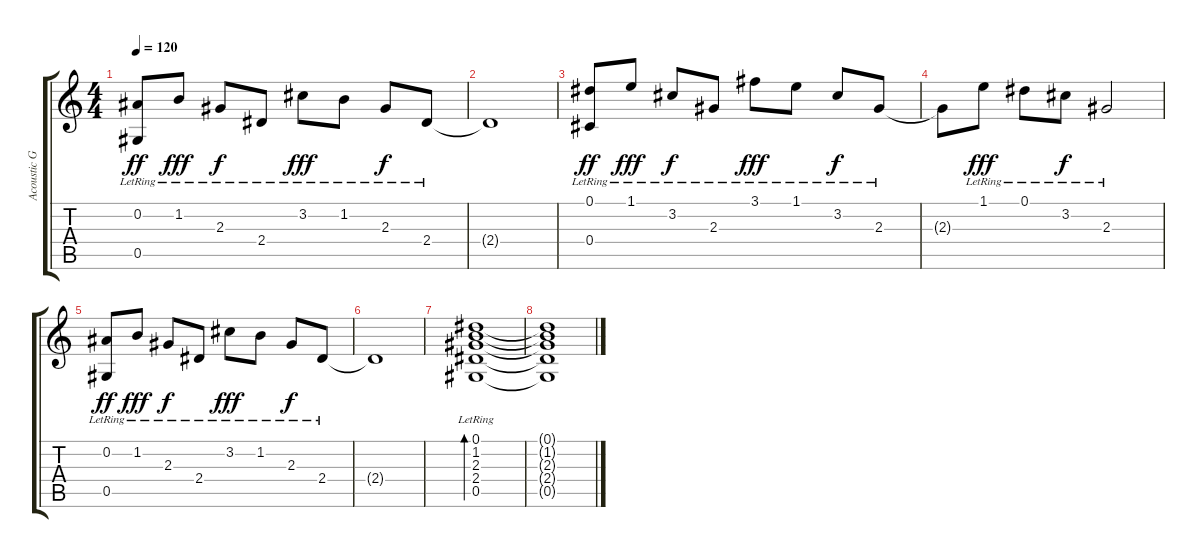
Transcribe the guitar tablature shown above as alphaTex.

\track ("Acoustic Guitar I" "Acoustic G") {instrument acousticguitarsteel}
\staff {score tabs}
\tuning (Eb4 Bb3 Gb3 Db3 Ab2 Eb2) {hide}
\ts (4 4)
\tempo 120
\clef g2
\ks c
(0.2{lr} 0.5{lr}).8{dy ff} 1.2{lr}.8{dy fff} 2.3{lr}.8{dy f} 2.4{lr}.8 3.2{lr}.8{dy fff} 1.2{lr}.8 2.3{lr}.8{dy f} 2.4{lr}.8 |
2.4{t}.1 |
(0.1{lr} 0.4{lr}).8{dy ff} 1.1{lr}.8{dy fff} 3.2{lr}.8{dy f} 2.3{lr}.8 3.1{lr}.8{dy fff} 1.1{lr}.8 3.2{lr}.8{dy f} 2.3{lr}.8 |
2.3{t}.8 1.1{lr}.8{dy fff} 0.1{lr}.8 3.2{lr}.8{dy f} 2.3{lr}.2 |
(0.2{lr} 0.5{lr}).8{dy ff} 1.2{lr}.8{dy fff} 2.3{lr}.8{dy f} 2.4{lr}.8 3.2{lr}.8{dy fff} 1.2{lr}.8 2.3{lr}.8{dy f} 2.4{lr}.8 |
2.4{t}.1 |
(0.1{lr} 1.2{lr} 2.3{lr} 2.4{lr} 0.5{lr}).1{bd 480} |
(0.1{t} 1.2{t} 2.3{t} 2.4{t} 0.5{t}).1
